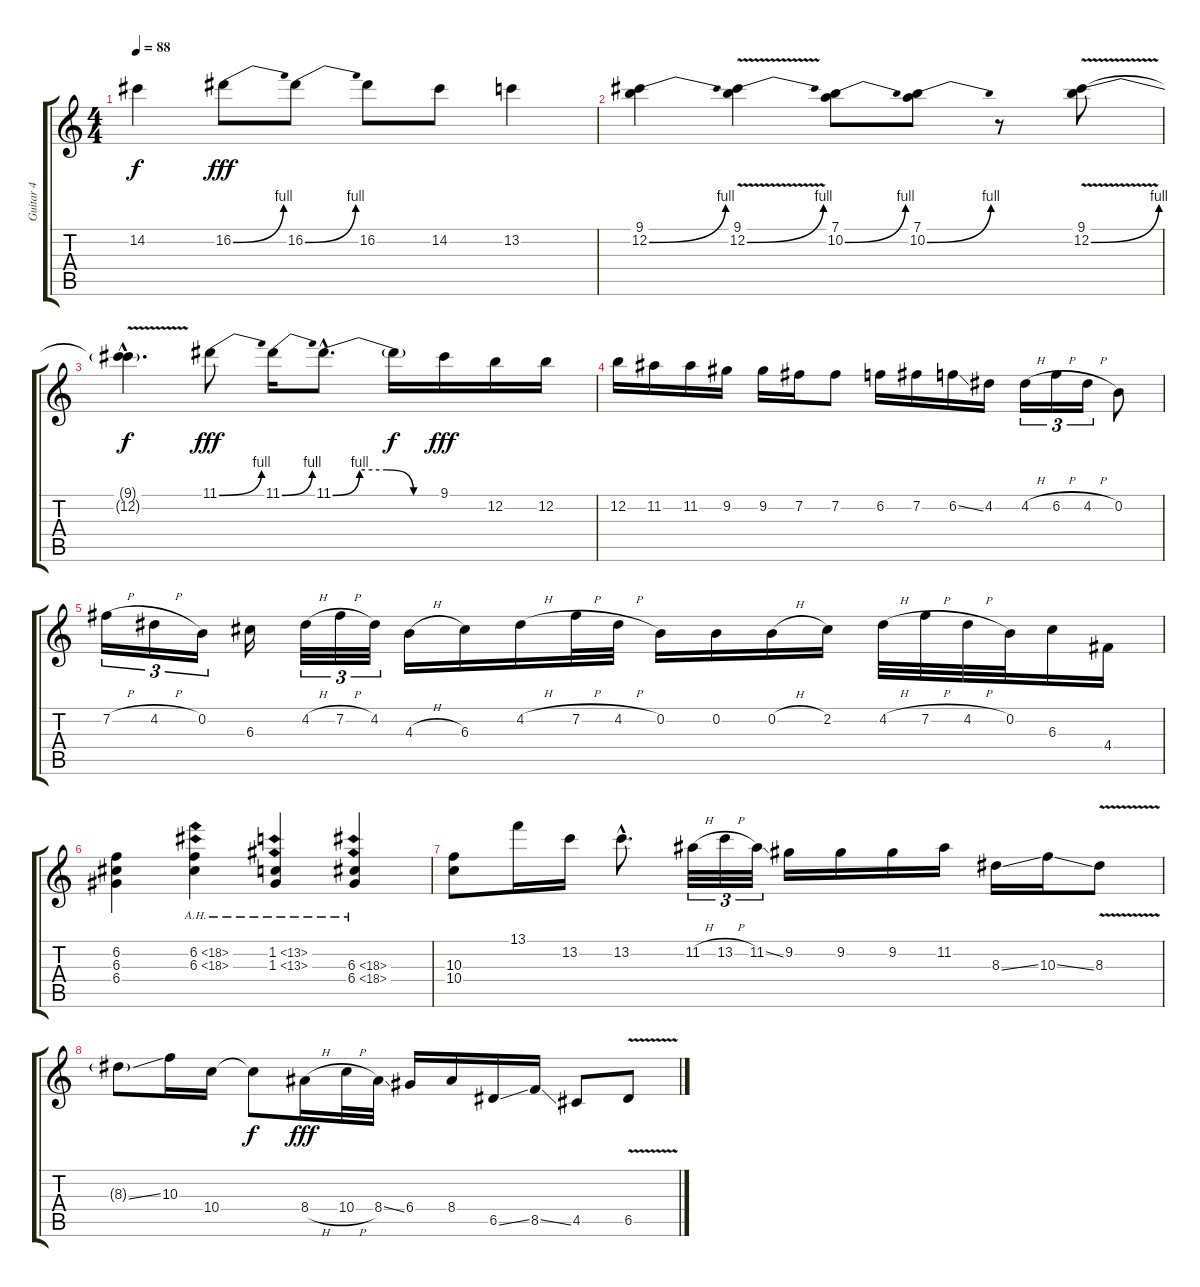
\track ("Guitar 4" "Guitar 4") {instrument distortionguitar}
\staff {score tabs}
\tuning (E4 B3 G3 D3 A2 E2) {hide}
\ts (4 4)
\tempo 88
\clef g2
\ks c
14.2{t}.4{dy f} 16.2{be (bend 0 0 60 4)}.8{dy fff} 16.2{be (bend 0 0 60 4)}.8 16.2.8 14.2.8 13.2.4 |
(9.1 12.2{be (bend 0 0 60 4)}).4 (9.1 12.2{be (bend 0 0 60 4) v}).4 (7.1 10.2{be (bend 0 0 60 4)}).8 (7.1 10.2{be (bend 0 0 60 4)}).8 r.8 (9.1 12.2{be (bend 0 0 60 4) v}).8 |
(9.1{hac t} 12.2{hac t}).4{d dy f} 11.1{be (bend 0 0 60 4)}.8{dy fff} 11.1{be (bend 0 0 60 4)}.16 11.1{be (custom 0 0 15 4 30 4 45 0 60 0) hac}.8{d} 11.1{t}.16{dy f} 9.1.16{dy fff} 12.2.16 12.2.16 |
12.2.16 11.2.16 11.2.16 9.2.16 9.2.16 7.2.16 7.2.8 6.2.16 7.2.16 6.2{ss}.16 4.2.16 4.2{h}.16{tu (3 2)} 6.2{h}.16{tu (3 2)} 4.2{h}.16{tu (3 2)} 0.2.8 |
7.2{h}.16{tu (3 2)} 4.2{h}.16{tu (3 2)} 0.2.16{tu (3 2)} 6.3.16 4.2{h}.32{tu (3 2)} 7.2{h}.32{tu (3 2)} 4.2.32{tu (3 2)} 4.3{h}.16 6.3.16 4.2{h}.16 7.2{h}.32 4.2{h}.32 0.2.16 0.2.16 0.2{h}.16 2.2.16 4.2{h}.32 7.2{h}.32 4.2{h}.32 0.2.32 6.3.16 4.4.16 |
(6.2 6.3 6.4).4 (6.2{ah 12} 6.3{ah 12}).4 (1.2{ah 12} 1.3{ah 12}).4 (6.3{ah 12} 6.4{ah 12}).4 |
(10.3 10.4).8 13.1.16 13.2.16 13.2{hac}.8{d} 11.2{h}.32{tu (3 2)} 13.2{h}.32{tu (3 2)} 11.2{ss}.32{tu (3 2)} 9.2.16 9.2.16 9.2.16 11.2.16 8.3{ss}.16 10.3{ss}.16 8.3{v}.8 |
8.3{ss g}.8 10.3.16 10.4.16 10.4{t}.8{dy f} 8.4{h}.16{dy fff} 10.4{h}.32 8.4{ss}.32 6.4.16 8.4.16 6.5{ss}.16 8.5{ss}.16 4.5.8 6.5{v}.8
